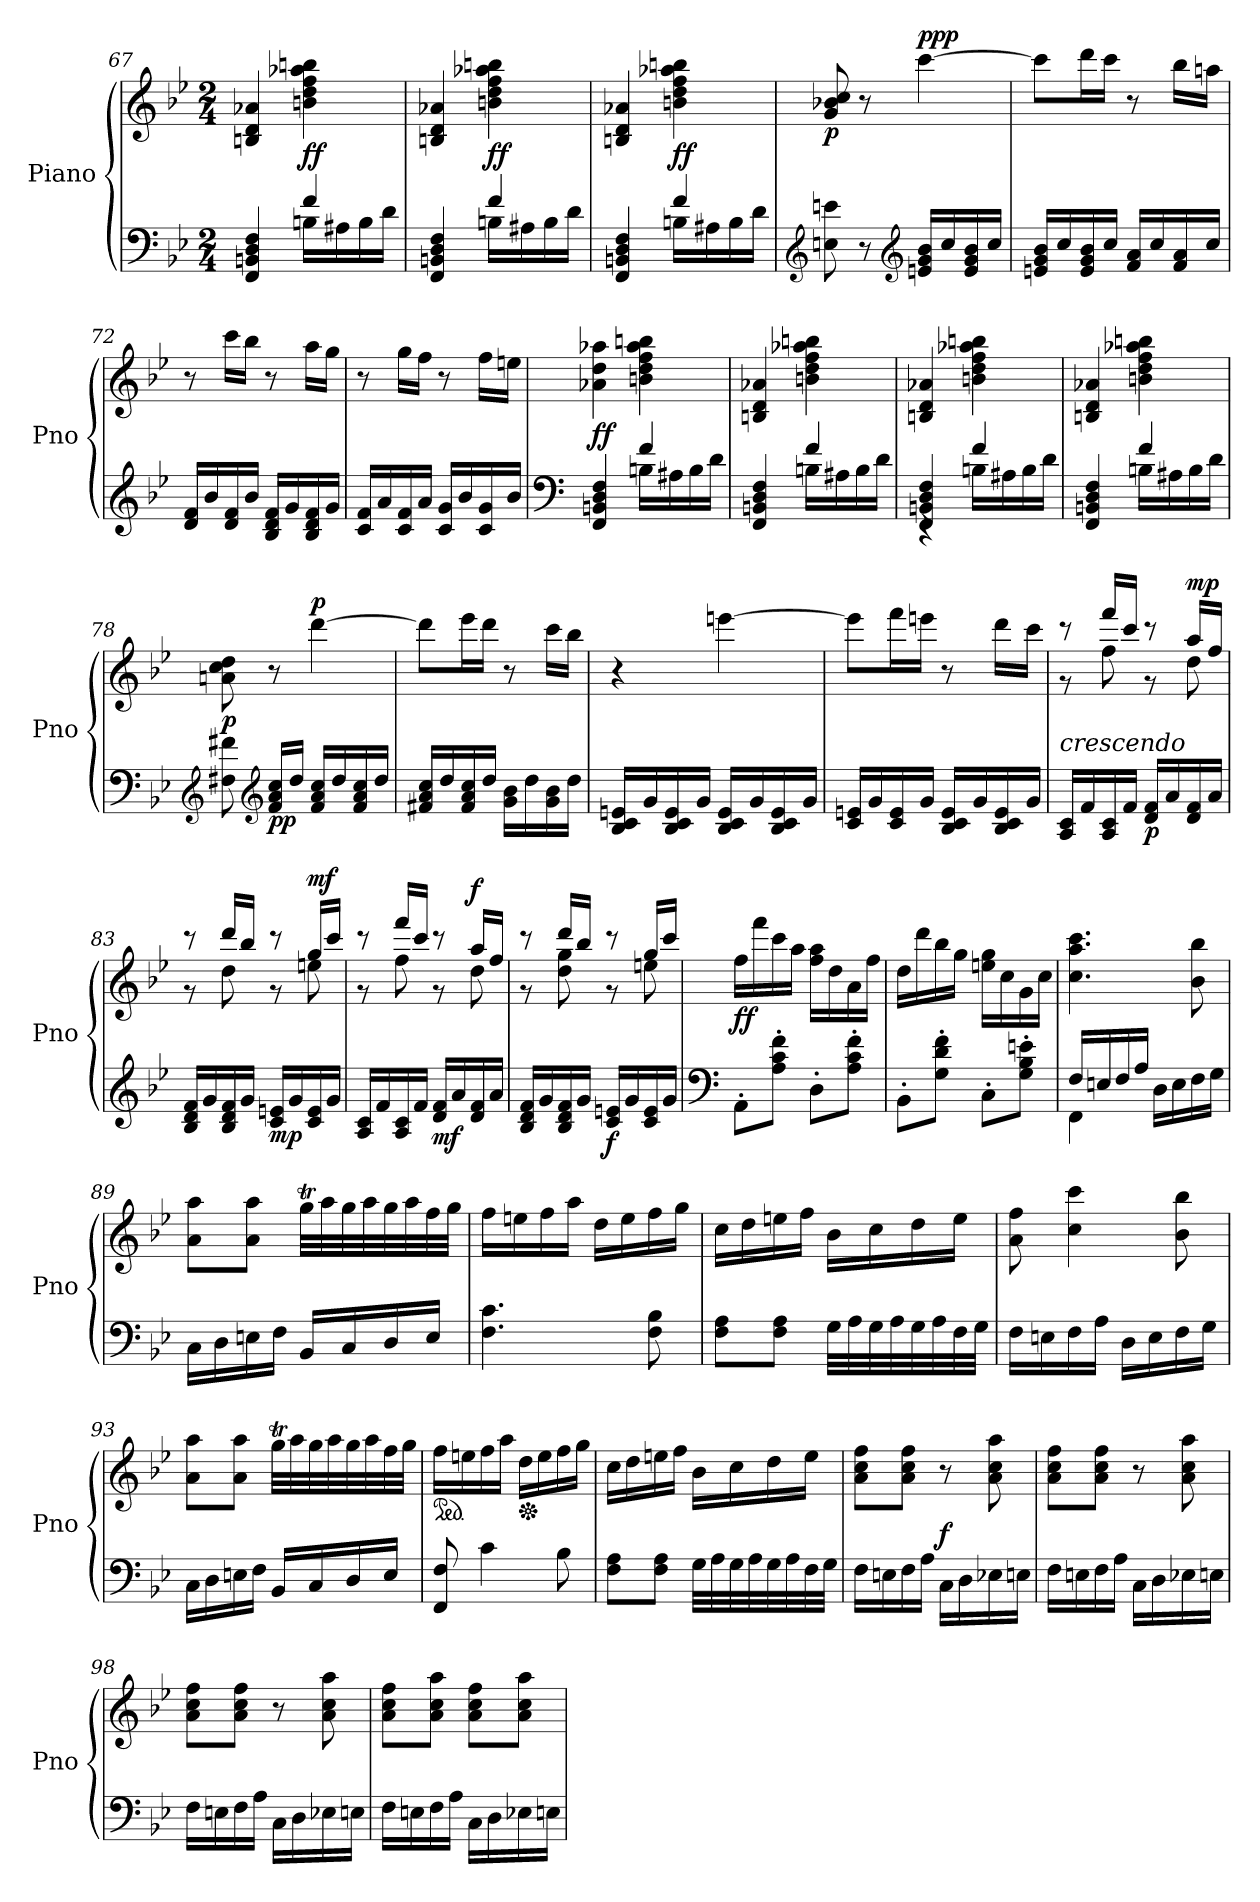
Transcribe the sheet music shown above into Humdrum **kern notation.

**kern	**kern	**dynam
*part1	*part1	*part1
*staff2	*staff1	*staff1/2
*I"Piano	*	*
*I'Pno	*	*
*clefF4	*clefG2	*
*k[b-e-]	*k[b-e-]	*
*M2/4	*M2/4	*
=67	=67	=67
*^	*	*
!	!	!	!LO:DY:a=2
!	!	!	!LO:DY:n=1:a=2
4FF/ 4BBn/ 4D/ 4F/	4rEEyy	4Bn/ 4d/ 4a-X/	fff sf
!	!	!	!LO:DY:n=2:b
4f/	16Bn\LL	4bn\ 4dd\ 4ff\ 4aa-X\ 4bbn\	ff
.	16A#X\	.	.
.	16B\	.	.
.	16d\JJ	.	.
=68	=68	=68	=68
!	!	!	!LO:DY:a=2
!	!	!	!LO:DY:n=1:a=2
4FF/ 4BBn/ 4D/ 4F/	4rEEyy	4Bn/ 4d/ 4a-X/	fff sf
!	!	!	!LO:DY:n=2:b
4f/	16Bn\LL	4bn\ 4dd\ 4ff\ 4aa-X\ 4bbn\	ff
.	16A#X\	.	.
.	16B\	.	.
.	16d\JJ	.	.
=69	=69	=69	=69
!	!	!	!LO:DY:a=2
!	!	!	!LO:DY:n=1:a=2
4FF/ 4BBn/ 4D/ 4F/	4rEEyy	4Bn/ 4d/ 4a-X/	fff sf
!	!	!	!LO:DY:n=2:b
4f/	16Bn\LL	4bn\ 4dd\ 4ff\ 4aa-X\ 4bbn\	ff
.	16A#X\	.	.
.	16B\	.	.
.	16d\JJ	.	.
!!LO:LB:g=z
=70	=70	=70	=70
!	!	!	!LO:DY:b
*v	*v	*	*
8En\ 8en\	8g/ 8b-X/ 8cc/	p
8r	8r	.
*clefG2	*	*
!	!	!LO:DY:b=2
!	!	!LO:DY:n=1:a
16en/ 16g/ 16b-/LL	[4ccc\	pp p
16cc/	.	.
16e/ 16g/ 16b-/	.	.
16cc/JJ	.	.
=71	=71	=71
16en/ 16g/ 16b-/LL	8ccc\L]	.
16cc/	.	.
16e/ 16g/ 16b-/	16ddd\L	.
16cc/JJ	16ccc\JJ	.
16f/ 16a/LL	8r	.
16cc/	.	.
16f/ 16a/	16bb-\LL	.
16cc/JJ	16aan\JJ	.
=72	=72	=72
16d/ 16f/LL	8r	.
16b-/	.	.
16d/ 16f/	16ccc\LL	.
16b-/JJ	16bb-\JJ	.
16B-/ 16d/ 16f/LL	8r	.
16g/	.	.
16B-/ 16d/ 16f/	16aa\LL	.
16g/JJ	16gg\JJ	.
=73	=73	=73
16c/ 16f/LL	8r	.
16a/	.	.
16c/ 16f/	16gg\LL	.
16a/JJ	16ff\JJ	.
16c/ 16g/LL	8r	.
16b-/	.	.
16c/ 16g/	16ff\LL	.
16b-/JJ	16een\JJ	.
=74	=74	=74
*clefF4	*	*
*^	*	*
!	!	!	!LO:DY:b
4FF/ 4BBn/ 4D/ 4F/	4rEEyy	4a-X\ 4dd\ 4aa-X\	ff
4f/	16Bn\LL	4bn\ 4dd\ 4ff\ 4aa-\ 4bbn\	.
.	16A#X\	.	.
.	16B\	.	.
.	16d\JJ	.	.
!!LO:LB:g=z
=75	=75	=75	=75
4FF/ 4BBn/ 4D/ 4F/	4rEEyy	4Bn/ 4d/ 4a-X/	.
4f/	16Bn\LL	4bn\ 4dd\ 4ff\ 4aa-X\ 4bbn\	.
.	16A#X\	.	.
.	16B\	.	.
.	16d\JJ	.	.
=76	=76	=76	=76
4FF/ 4BBn/ 4D/ 4F/	4rEE	4Bn/ 4d/ 4a-X/	.
4f/	16Bn\LL	4bn\ 4dd\ 4ff\ 4aa-X\ 4bbn\	.
.	16A#X\	.	.
.	16B\	.	.
.	16d\JJ	.	.
=77	=77	=77	=77
4FF/ 4BBn/ 4D/ 4F/	4rEEyy	4Bn/ 4d/ 4a-X/	.
4f/	16Bn\LL	4bn\ 4dd\ 4ff\ 4aa-X\ 4bbn\	.
.	16A#X\	.	.
.	16B\	.	.
.	16d\JJ	.	.
=78	=78	=78	=78
!	!	!	!LO:DY:a=2
*v	*v	*	*
8F#X\ 8f#X\	8an\ 8cc\ 8dd\	p
*clefG2	*	*
!	!	!LO:DY:b=2
16f#/ 16a/ 16cc/LL	8r	pp
16dd/JJ	.	.
!	!	!LO:DY:a
16f#/ 16a/ 16cc/LL	[4ddd\	p
16dd/	.	.
16f#/ 16a/ 16cc/	.	.
16dd/JJ	.	.
=79	=79	=79
16f#X/ 16a/ 16cc/LL	8ddd\L]	.
16dd/	.	.
16f#/ 16a/ 16cc/	16eee-\L	.
16dd/JJ	16ddd\JJ	.
16g\ 16b-\LL	8r	.
16dd\	.	.
16g\ 16b-\	16ccc\LL	.
16dd\JJ	16bb-\JJ	.
!!LO:LB:g=z
=80	=80	=80
16B-/ 16c/ 16en/LL	4r	.
16g/	.	.
16B-/ 16c/ 16e/	.	.
16g/JJ	.	.
16B-/ 16c/ 16e/LL	[4eeen\	.
16g/	.	.
16B-/ 16c/ 16e/	.	.
16g/JJ	.	.
=81	=81	=81
16c/ 16en/LL	8eee\L]	.
16g/	.	.
16c/ 16e/	16fff\L	.
16g/JJ	16eeen\JJ	.
16B-/ 16c/ 16e/LL	8r	.
16g/	.	.
16B-/ 16c/ 16e/	16ddd\LL	.
16g/JJ	16ccc\JJ	.
=82	=82	=82
*	*^	*
!LO:TX:a:i:t=crescendo	!	!	!
16A/ 16c/LL	8r	8r	.
16f/	.	.	.
16A/ 16c/	16fff/LL	8ff\	.
16f/JJ	16ccc/JJ	.	.
!	!	!	!LO:DY:b=2
16d/ 16f/LL	8r	8r	p
16a/	.	.	.
!	!	!	!LO:DY:a
16d/ 16f/	16aa/LL	8dd\	mp
16a/JJ	16ff/JJ	.	.
=83	=83	=83	=83
16B-/ 16d/ 16f/LL	8r	8r	.
16g/	.	.	.
16B-/ 16d/ 16f/	16ddd/LL	8dd\	.
16g/JJ	16bb-/JJ	.	.
!	!	!	!LO:DY:b=2
16c/ 16en/LL	8r	8r	mp
16g/	.	.	.
!	!	!	!LO:DY:a
16c/ 16e/	16gg/LL	8een\	mf
16g/JJ	16ccc/JJ	.	.
=84	=84	=84	=84
16A/ 16c/LL	8r	8r	.
16f/	.	.	.
16A/ 16c/	16fff/LL	8ff\	.
16f/JJ	16ccc/JJ	.	.
!	!	!	!LO:DY:b=2
16d/ 16f/LL	8r	8r	mf
16a/	.	.	.
!	!	!	!LO:DY:a
16d/ 16f/	16aa/LL	8dd\	f
16a/JJ	16ff/JJ	.	.
!!LO:LB:g=z	!!
=85	=85	=85	=85
16B-/ 16d/ 16f/LL	8r	8r	.
16g/	.	.	.
16B-/ 16d/ 16f/	16ddd/LL	8dd\ 8gg\	.
16g/JJ	16bb-/JJ	.	.
!	!	!	!LO:DY:b=2
16c/ 16en/LL	8r	8r	f
16g/	.	.	.
16c/ 16e/	16gg/LL	8een\	.
16g/JJ	16ccc/JJ	.	.
*	*v	*v	*
=86	=86	=86
*clefF4	*	*
!	!	!LO:DY:b
8AA'\L	16ff\LL	ff
.	16fff\	.
8A\' 8c\' 8f\'J	16ccc\	.
.	16aa\JJ	.
8D'\L	16ff\ 16aa\LL	.
.	16dd\	.
8A\' 8c\' 8f\'J	16a\	.
.	16ff\JJ	.
=87	=87	=87
8BB-'\L	16dd\LL	.
.	16ddd\	.
8G\' 8d\' 8f\'J	16bb-\	.
.	16gg\JJ	.
8C'\L	16een\ 16gg\LL	.
.	16cc\	.
8G\' 8B-\' 8en\'J	16g\	.
.	16cc\JJ	.
=88	=88	=88
*^	*	*
16F/LL	4FF\	4.cc\ 4.aa\ 4.ccc\	.
16En/	.	.	.
16F/	.	.	.
16A/JJ	.	.	.
16D\LL	4rGGyy	.	.
16E\	.	.	.
16F\	.	8b-\ 8bb-\	.
16G\JJ	.	.	.
*v	*v	*	*
=89	=89	=89
16C\LL	8a\ 8aa\L	.
16D\	.	.
16En\	8a\ 8aa\J	.
16F\JJ	.	.
16BB-/LL	32ggT!\LLL	.
.	32aa!\	.
16C/	32gg!\	.
.	32aa!\	.
16D/	32gg!\	.
.	32aa!\	.
16E/JJ	32ff\	.
.	32gg\JJJ	.
!!LO:LB:g=z
=90	=90	=90
4.F\ 4.c\	16ff\LL	.
.	16een\	.
.	16ff\	.
.	16aa\JJ	.
.	16dd\LL	.
.	16ee\	.
8F\ 8B-\	16ff\	.
.	16gg\JJ	.
=91	=91	=91
8F\ 8A\L	16cc\LL	.
.	16dd\	.
8F\ 8A\J	16een\	.
.	16ff\JJ	.
32G!\LLL	16b-\LL	.
32A!\	.	.
32G!\	16cc\	.
32A!\	.	.
32G!\	16dd\	.
32A!\	.	.
32F\	16ee\JJ	.
32G\JJJ	.	.
=92	=92	=92
16F\LL	8a\ 8ff\	.
16En\	.	.
16F\	4cc\ 4ccc\	.
16A\JJ	.	.
16D\LL	.	.
16E\	.	.
16F\	8b-\ 8bb-\	.
16G\JJ	.	.
=93	=93	=93
16C\LL	8a\ 8aa\L	.
16D\	.	.
16En\	8a\ 8aa\J	.
16F\JJ	.	.
16BB-/LL	32ggT!\LLL	.
.	32aa!\	.
16C/	32gg!\	.
.	32aa!\	.
16D/	32gg!\	.
.	32aa!\	.
16E/JJ	32ff\	.
.	32gg\JJJ	.
=94	=94	=94
*	*ped	*
8FF/ 8F/	16ff\LL	.
.	16een\	.
4c\	16ff\	.
.	16aa\JJ	.
*	*Xped	*
.	16dd\LL	.
.	16ee\	.
8B-\	16ff\	.
.	16gg\JJ	.
!!LO:PB:g=z
=95	=95	=95
8F\ 8A\L	16cc\LL	.
.	16dd\	.
8F\ 8A\J	16een\	.
.	16ff\JJ	.
32G!\LLL	16b-\LL	.
32A!\	.	.
32G!\	16cc\	.
32A!\	.	.
32G!\	16dd\	.
32A!\	.	.
32F\	16ee\JJ	.
32G\JJJ	.	.
=96	=96	=96
16F\LL	8a\ 8cc\ 8ff\L	.
16En\	.	.
16F\	8a\ 8cc\ 8ff\J	.
16A\JJ	.	.
!	!	!LO:DY:a=2
16C\LL	8r	f
16D\	.	.
16E-X\	8a\ 8cc\ 8aa\	.
16En\JJ	.	.
=97	=97	=97
16F\LL	8a\ 8cc\ 8ff\L	.
16En\	.	.
16F\	8a\ 8cc\ 8ff\J	.
16A\JJ	.	.
16C\LL	8r	.
16D\	.	.
16E-X\	8a\ 8cc\ 8aa\	.
16En\JJ	.	.
=98	=98	=98
16F\LL	8a\ 8cc\ 8ff\L	.
16En\	.	.
16F\	8a\ 8cc\ 8ff\J	.
16A\JJ	.	.
16C\LL	8r	.
16D\	.	.
16E-X\	8a\ 8cc\ 8aa\	.
16En\JJ	.	.
=99	=99	=99
16F\LL	8a\ 8cc\ 8ff\L	.
16En\	.	.
16F\	8a\ 8cc\ 8aa\J	.
16A\JJ	.	.
16C\LL	8a\ 8cc\ 8ff\L	.
16D\	.	.
16E-X\	8a\ 8cc\ 8aa\J	.
16En\JJ	.	.
=	=	=
*-	*-	*-
